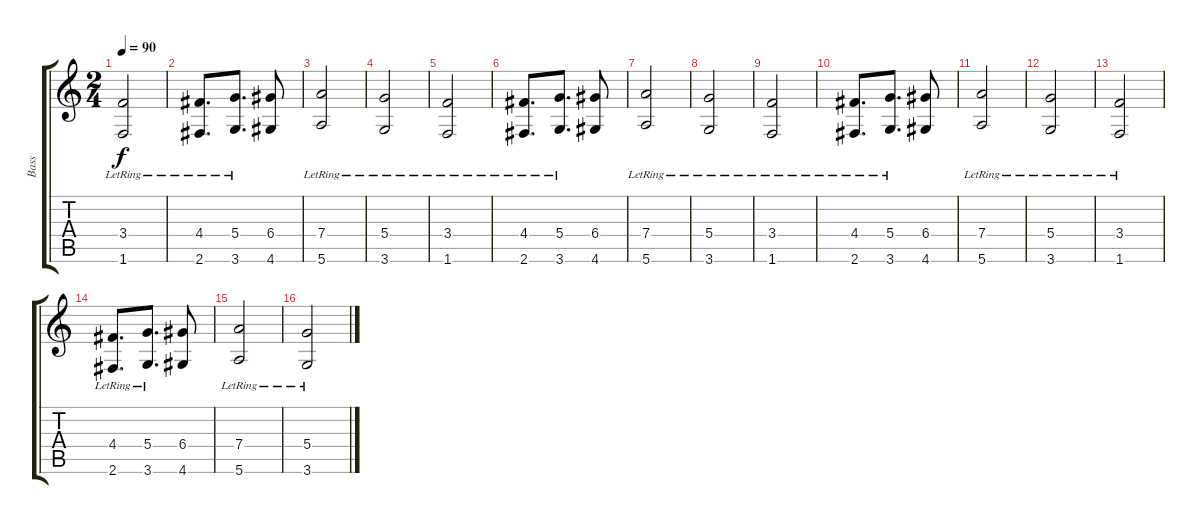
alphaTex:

\track ("Bass" "Bass") {instrument electricbassfinger}
\staff {score tabs}
\tuning (E4 B3 G3 D3 A2 E2) {hide}
\ts (2 4)
\tempo 90
\clef g2
\ks c
(3.4{lr} 1.6).2{dy f} |
(4.4{lr} 2.6).8{d} (5.4{lr} 3.6).8{d} (6.4 4.6).8 |
(7.4{lr} 5.6).2 |
(5.4{lr} 3.6{lr}).2 |
(3.4{lr} 1.6).2 |
(4.4{lr} 2.6).8{d} (5.4{lr} 3.6).8{d} (6.4 4.6).8 |
(7.4{lr} 5.6).2 |
(5.4{lr} 3.6{lr}).2 |
(3.4{lr} 1.6).2 |
(4.4{lr} 2.6).8{d} (5.4{lr} 3.6).8{d} (6.4 4.6).8 |
(7.4{lr} 5.6).2 |
(5.4{lr} 3.6{lr}).2 |
(3.4{lr} 1.6).2 |
(4.4{lr} 2.6).8{d} (5.4{lr} 3.6).8{d} (6.4 4.6).8 |
(7.4{lr} 5.6).2 |
(5.4{lr} 3.6{lr}).2
